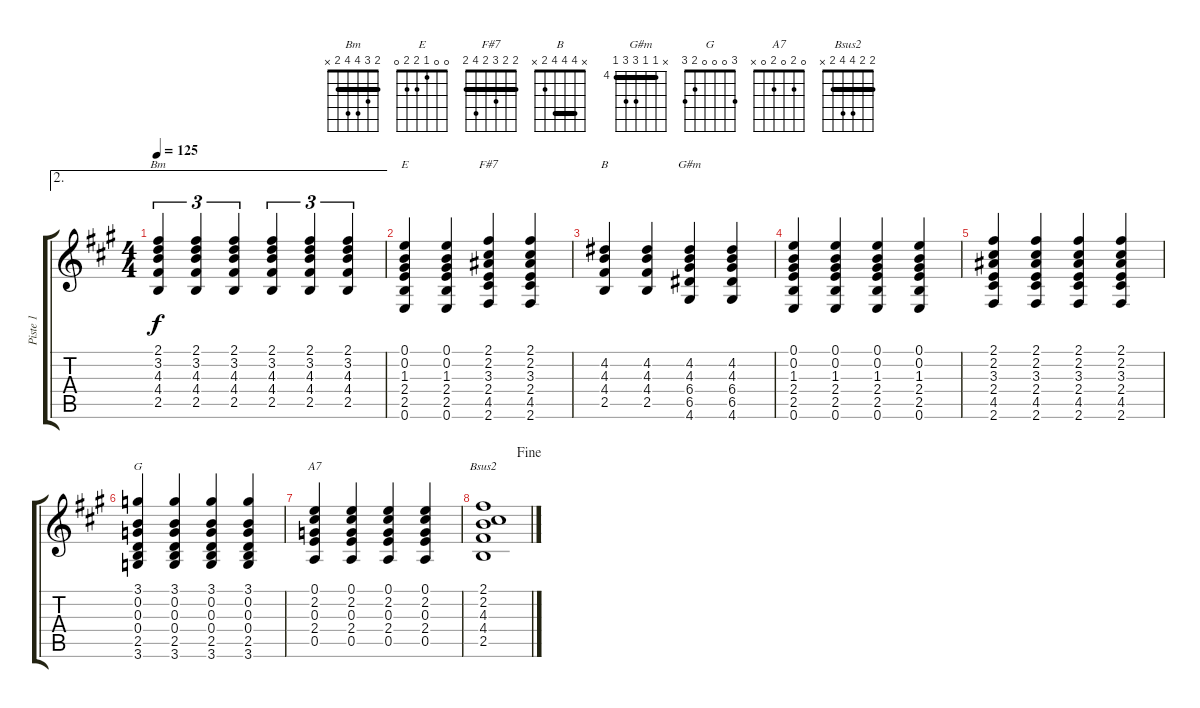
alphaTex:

\track ("Piste 1" "Piste 1") {instrument overdrivenguitar}
\staff {score tabs}
\tuning (E4 B3 G3 D3 A2 E2) {hide}
\chord ("Bm" 2 3 4 4 2 x) {barre 2}
\chord ("E" 0 0 1 2 2 0)
\chord ("F#7" 2 2 3 2 4 2) {barre 2}
\chord ("B" x 4 4 4 2 x) {barre 4}
\chord ("G#m" x 4 4 6 6 4) {firstfret 4 barre 4}
\chord ("G" 3 0 0 0 2 3)
\chord ("A7" 0 2 0 2 0 x)
\chord ("Bsus2" 2 2 4 4 2 x) {barre 2}
\ae 2
\ts (4 4)
\tempo 125
\clef g2
\ks a
(2.1 3.2 4.3 4.4 2.5).4{tu (3 2) ch "Bm" dy f} (2.1 3.2 4.3 4.4 2.5).4{tu (3 2)} (2.1 3.2 4.3 4.4 2.5).4{tu (3 2)} (2.1 3.2 4.3 4.4 2.5).4{tu (3 2)} (2.1 3.2 4.3 4.4 2.5).4{tu (3 2)} (2.1 3.2 4.3 4.4 2.5).4{tu (3 2)} |
(0.1 0.2 1.3 2.4 2.5 0.6).4{ch "E"} (0.1 0.2 1.3 2.4 2.5 0.6).4 (2.1 2.2 3.3 2.4 4.5 2.6).4{ch "F#7"} (2.1 2.2 3.3 2.4 4.5 2.6).4 |
(4.2 4.3 4.4 2.5).4{ch "B"} (4.2 4.3 4.4 2.5).4 (4.2 4.3 6.4 6.5 4.6).4{ch "G#m"} (4.2 4.3 6.4 6.5 4.6).4 |
(0.1 0.2 1.3 2.4 2.5 0.6).4 (0.1 0.2 1.3 2.4 2.5 0.6).4 (0.1 0.2 1.3 2.4 2.5 0.6).4 (0.1 0.2 1.3 2.4 2.5 0.6).4 |
(2.1 2.2 3.3 2.4 4.5 2.6).4 (2.1 2.2 3.3 2.4 4.5 2.6).4 (2.1 2.2 3.3 2.4 4.5 2.6).4 (2.1 2.2 3.3 2.4 4.5 2.6).4 |
(3.1 0.2 0.3 0.4 2.5 3.6).4{ch "G"} (3.1 0.2 0.3 0.4 2.5 3.6).4 (3.1 0.2 0.3 0.4 2.5 3.6).4 (3.1 0.2 0.3 0.4 2.5 3.6).4 |
(0.1 2.2 0.3 2.4 0.5).4{ch "A7"} (0.1 2.2 0.3 2.4 0.5).4 (0.1 2.2 0.3 2.4 0.5).4 (0.1 2.2 0.3 2.4 0.5).4 |
\jump fine
(2.1 2.2 4.3 4.4 2.5).1{ch "Bsus2"}
